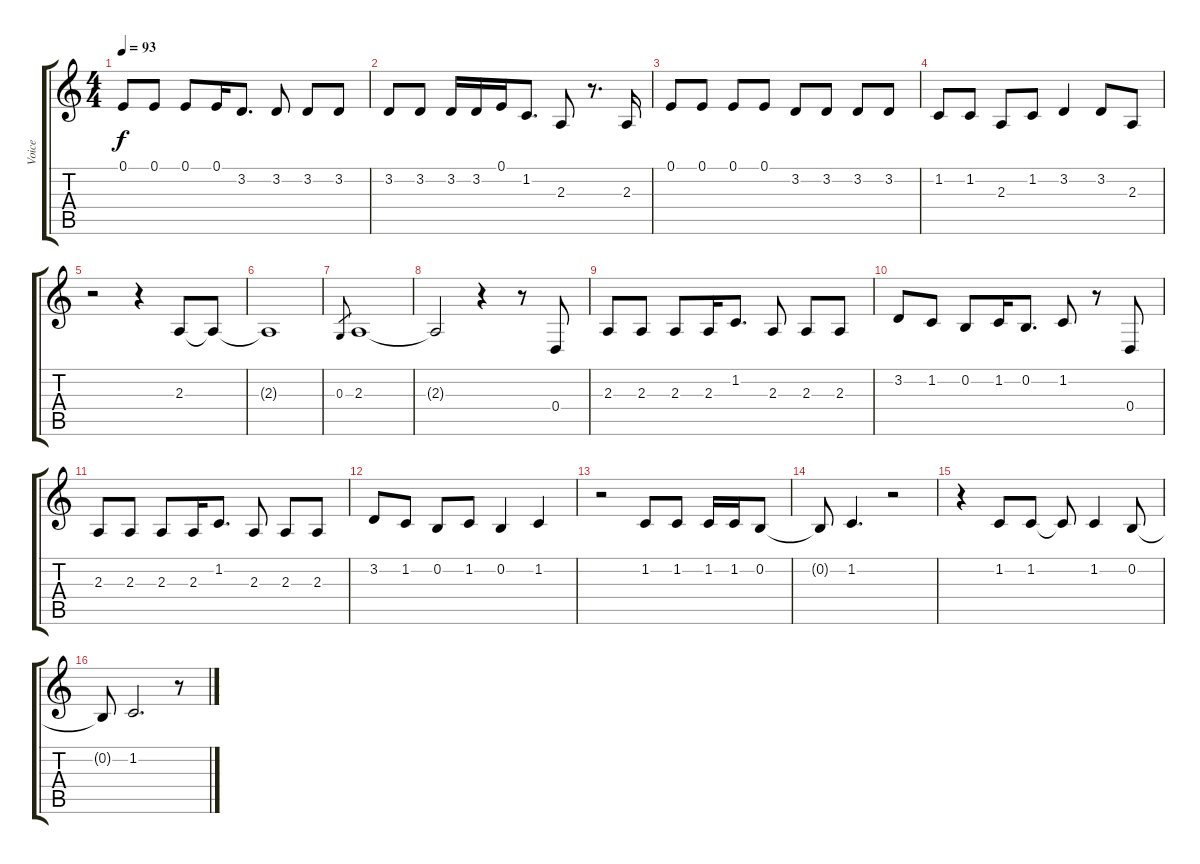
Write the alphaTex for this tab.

\track ("Voice" "Voice") {instrument baritonesax}
\staff {score tabs}
\tuning (E4 B3 G3 D3 A2 E2) {hide}
\ts (4 4)
\tempo 93
\clef g2
\ks c
0.1.8{dy f} 0.1.8 0.1.8 0.1.16 3.2.8{d} 3.2.8 3.2.8 3.2.8 |
3.2.8 3.2.8 3.2.16 3.2.16 0.1.16 1.2.8{d} 2.3.8 r.8{d} 2.3.16 |
0.1.8 0.1.8 0.1.8 0.1.8 3.2.8 3.2.8 3.2.8 3.2.8 |
1.2.8 1.2.8 2.3.8 1.2.8 3.2.4 3.2.8 2.3.8 |
r.2 r.4 2.3.8{volume 11} 2.3{t}.8 |
2.3{t}.1 |
0.3.8{gr} 2.3.1 |
2.3{t}.2 r.4 r.8 0.4.8 |
2.3.8 2.3.8 2.3.8 2.3.16 1.2.8{d} 2.3.8 2.3.8 2.3.8 |
3.2.8 1.2.8 0.2.8 1.2.16 0.2.8{d} 1.2.8 r.8 0.4.8 |
2.3.8 2.3.8 2.3.8 2.3.16 1.2.8{d} 2.3.8 2.3.8 2.3.8 |
3.2.8 1.2.8 0.2.8 1.2.8 0.2.4 1.2.4 |
r.2 1.2.8 1.2.8 1.2.16 1.2.16 0.2.8 |
0.2{t}.8 1.2.4{d} r.2 |
r.4 1.2.8 1.2.8 1.2{t}.8 1.2.4 0.2.8 |
0.2{t}.8 1.2.2{d} r.8
